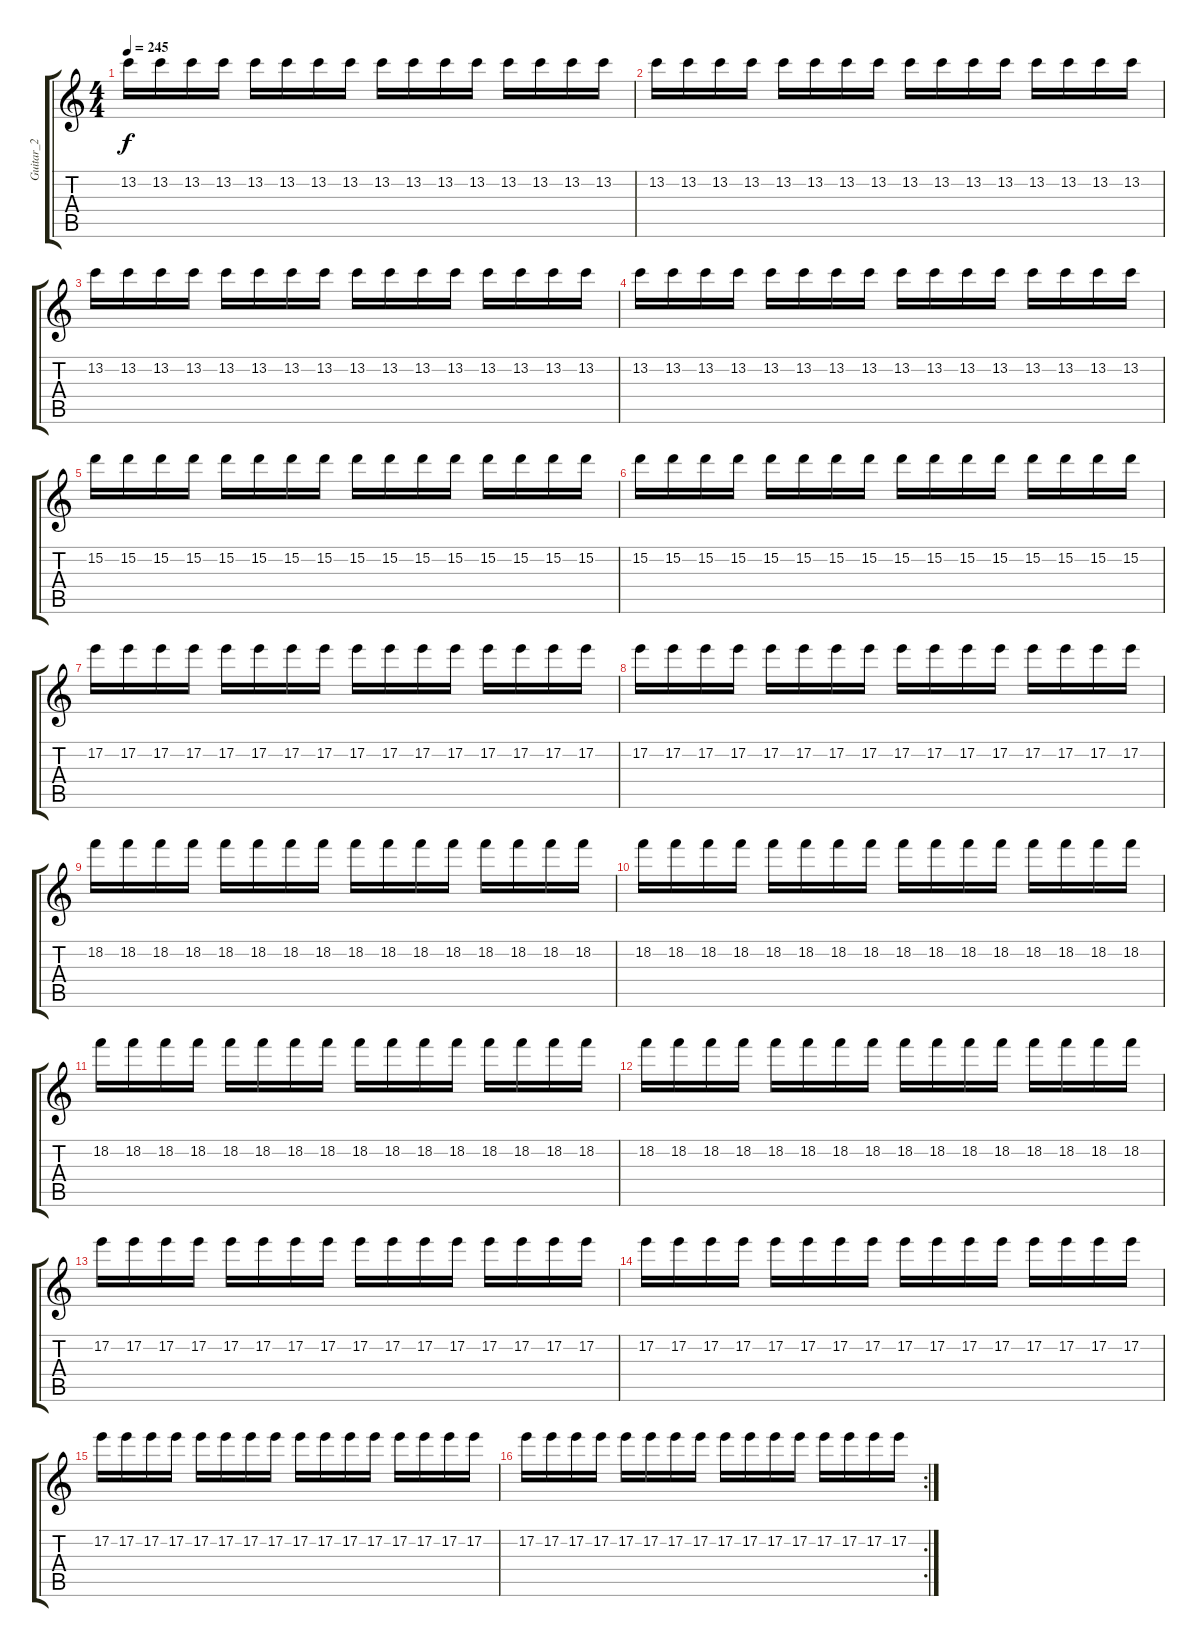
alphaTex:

\track ("Guitar_2" "Guitar_2") {instrument electricguitarjazz}
\staff {score tabs}
\tuning (E4 B3 G3 D3 A2 E2) {hide}
\ts (4 4)
\tempo 245
\clef g2
\ks c
13.2.16{dy f} 13.2.16 13.2.16 13.2.16 13.2.16 13.2.16 13.2.16 13.2.16 13.2.16 13.2.16 13.2.16 13.2.16 13.2.16 13.2.16 13.2.16 13.2.16 |
13.2.16 13.2.16 13.2.16 13.2.16 13.2.16 13.2.16 13.2.16 13.2.16 13.2.16 13.2.16 13.2.16 13.2.16 13.2.16 13.2.16 13.2.16 13.2.16 |
13.2.16 13.2.16 13.2.16 13.2.16 13.2.16 13.2.16 13.2.16 13.2.16 13.2.16 13.2.16 13.2.16 13.2.16 13.2.16 13.2.16 13.2.16 13.2.16 |
13.2.16 13.2.16 13.2.16 13.2.16 13.2.16 13.2.16 13.2.16 13.2.16 13.2.16 13.2.16 13.2.16 13.2.16 13.2.16 13.2.16 13.2.16 13.2.16 |
15.2.16 15.2.16 15.2.16 15.2.16 15.2.16 15.2.16 15.2.16 15.2.16 15.2.16 15.2.16 15.2.16 15.2.16 15.2.16 15.2.16 15.2.16 15.2.16 |
15.2.16 15.2.16 15.2.16 15.2.16 15.2.16 15.2.16 15.2.16 15.2.16 15.2.16 15.2.16 15.2.16 15.2.16 15.2.16 15.2.16 15.2.16 15.2.16 |
17.2.16 17.2.16 17.2.16 17.2.16 17.2.16 17.2.16 17.2.16 17.2.16 17.2.16 17.2.16 17.2.16 17.2.16 17.2.16 17.2.16 17.2.16 17.2.16 |
17.2.16 17.2.16 17.2.16 17.2.16 17.2.16 17.2.16 17.2.16 17.2.16 17.2.16 17.2.16 17.2.16 17.2.16 17.2.16 17.2.16 17.2.16 17.2.16 |
18.2.16 18.2.16 18.2.16 18.2.16 18.2.16 18.2.16 18.2.16 18.2.16 18.2.16 18.2.16 18.2.16 18.2.16 18.2.16 18.2.16 18.2.16 18.2.16 |
18.2.16 18.2.16 18.2.16 18.2.16 18.2.16 18.2.16 18.2.16 18.2.16 18.2.16 18.2.16 18.2.16 18.2.16 18.2.16 18.2.16 18.2.16 18.2.16 |
18.2.16 18.2.16 18.2.16 18.2.16 18.2.16 18.2.16 18.2.16 18.2.16 18.2.16 18.2.16 18.2.16 18.2.16 18.2.16 18.2.16 18.2.16 18.2.16 |
18.2.16 18.2.16 18.2.16 18.2.16 18.2.16 18.2.16 18.2.16 18.2.16 18.2.16 18.2.16 18.2.16 18.2.16 18.2.16 18.2.16 18.2.16 18.2.16 |
17.2.16 17.2.16 17.2.16 17.2.16 17.2.16 17.2.16 17.2.16 17.2.16 17.2.16 17.2.16 17.2.16 17.2.16 17.2.16 17.2.16 17.2.16 17.2.16 |
17.2.16 17.2.16 17.2.16 17.2.16 17.2.16 17.2.16 17.2.16 17.2.16 17.2.16 17.2.16 17.2.16 17.2.16 17.2.16 17.2.16 17.2.16 17.2.16 |
17.2.16 17.2.16 17.2.16 17.2.16 17.2.16 17.2.16 17.2.16 17.2.16 17.2.16 17.2.16 17.2.16 17.2.16 17.2.16 17.2.16 17.2.16 17.2.16 |
\rc 2
17.2.16 17.2.16 17.2.16 17.2.16 17.2.16 17.2.16 17.2.16 17.2.16 17.2.16 17.2.16 17.2.16 17.2.16 17.2.16 17.2.16 17.2.16 17.2.16
